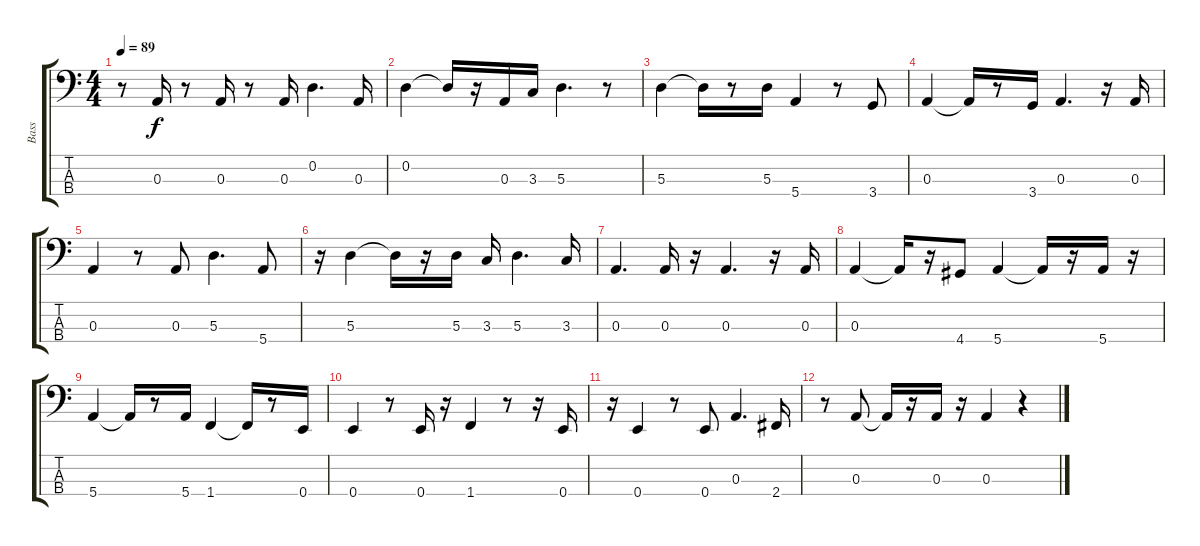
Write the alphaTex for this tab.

\track ("Bass" "Bass") {instrument electricbasspick}
\staff {score tabs}
\tuning (G2 D2 A1 E1) {hide}
\ts (4 4)
\tempo 89
\clef f4
\ks c
r.8{dy f} 0.3.16 r.8 0.3.16 r.8 0.3.16 0.2.4{d} 0.3.16 |
0.2.4 0.2{t}.16 r.16 0.3.16 3.3.16 5.3.4{d} r.8 |
5.3.4 5.3{t}.16 r.8 5.3.16 5.4.4 r.8 3.4.8 |
0.3.4 0.3{t}.16 r.8 3.4.16 0.3.4{d} r.16 0.3.16 |
0.3.4 r.8 0.3.8 5.3.4{d} 5.4.8 |
r.16 5.3.4 5.3{t}.16 r.16 5.3.16 3.3.16 5.3.4{d} 3.3.16 |
0.3.4{d} 0.3.16 r.16 0.3.4{d} r.16 0.3.16 |
0.3.4 0.3{t}.16 r.16 4.4.8 5.4.4 5.4{t}.16 r.16 5.4.16 r.16 |
5.4.4 5.4{t}.16 r.8 5.4.16 1.4.4 1.4{t}.16 r.8 0.4.16 |
0.4.4 r.8 0.4.16 r.16 1.4.4 r.8 r.16 0.4.16 |
r.16 0.4.4 r.8 0.4.8 0.3.4{d} 2.4.16 |
r.8 0.3.8 0.3{t}.16 r.16 0.3.16 r.16 0.3.4 r.4
